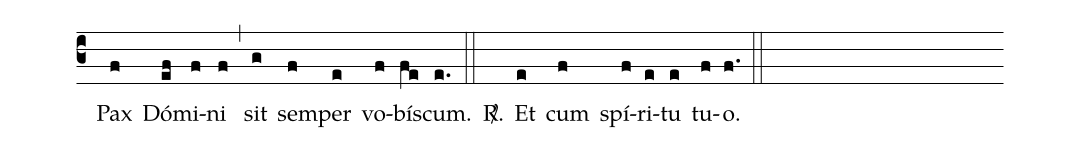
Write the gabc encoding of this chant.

%%
(c3) () Pax(f) Dó(ef)mi(f)ni(f) (,) sit(g) sem(f)per(e) vo(f)bís(fe)cum.(e.) (::) <sp>R/</sp>.() Et(e) cum(f) spí(f)ri(e)tu(e) tu(f)o.(f.) (::)
